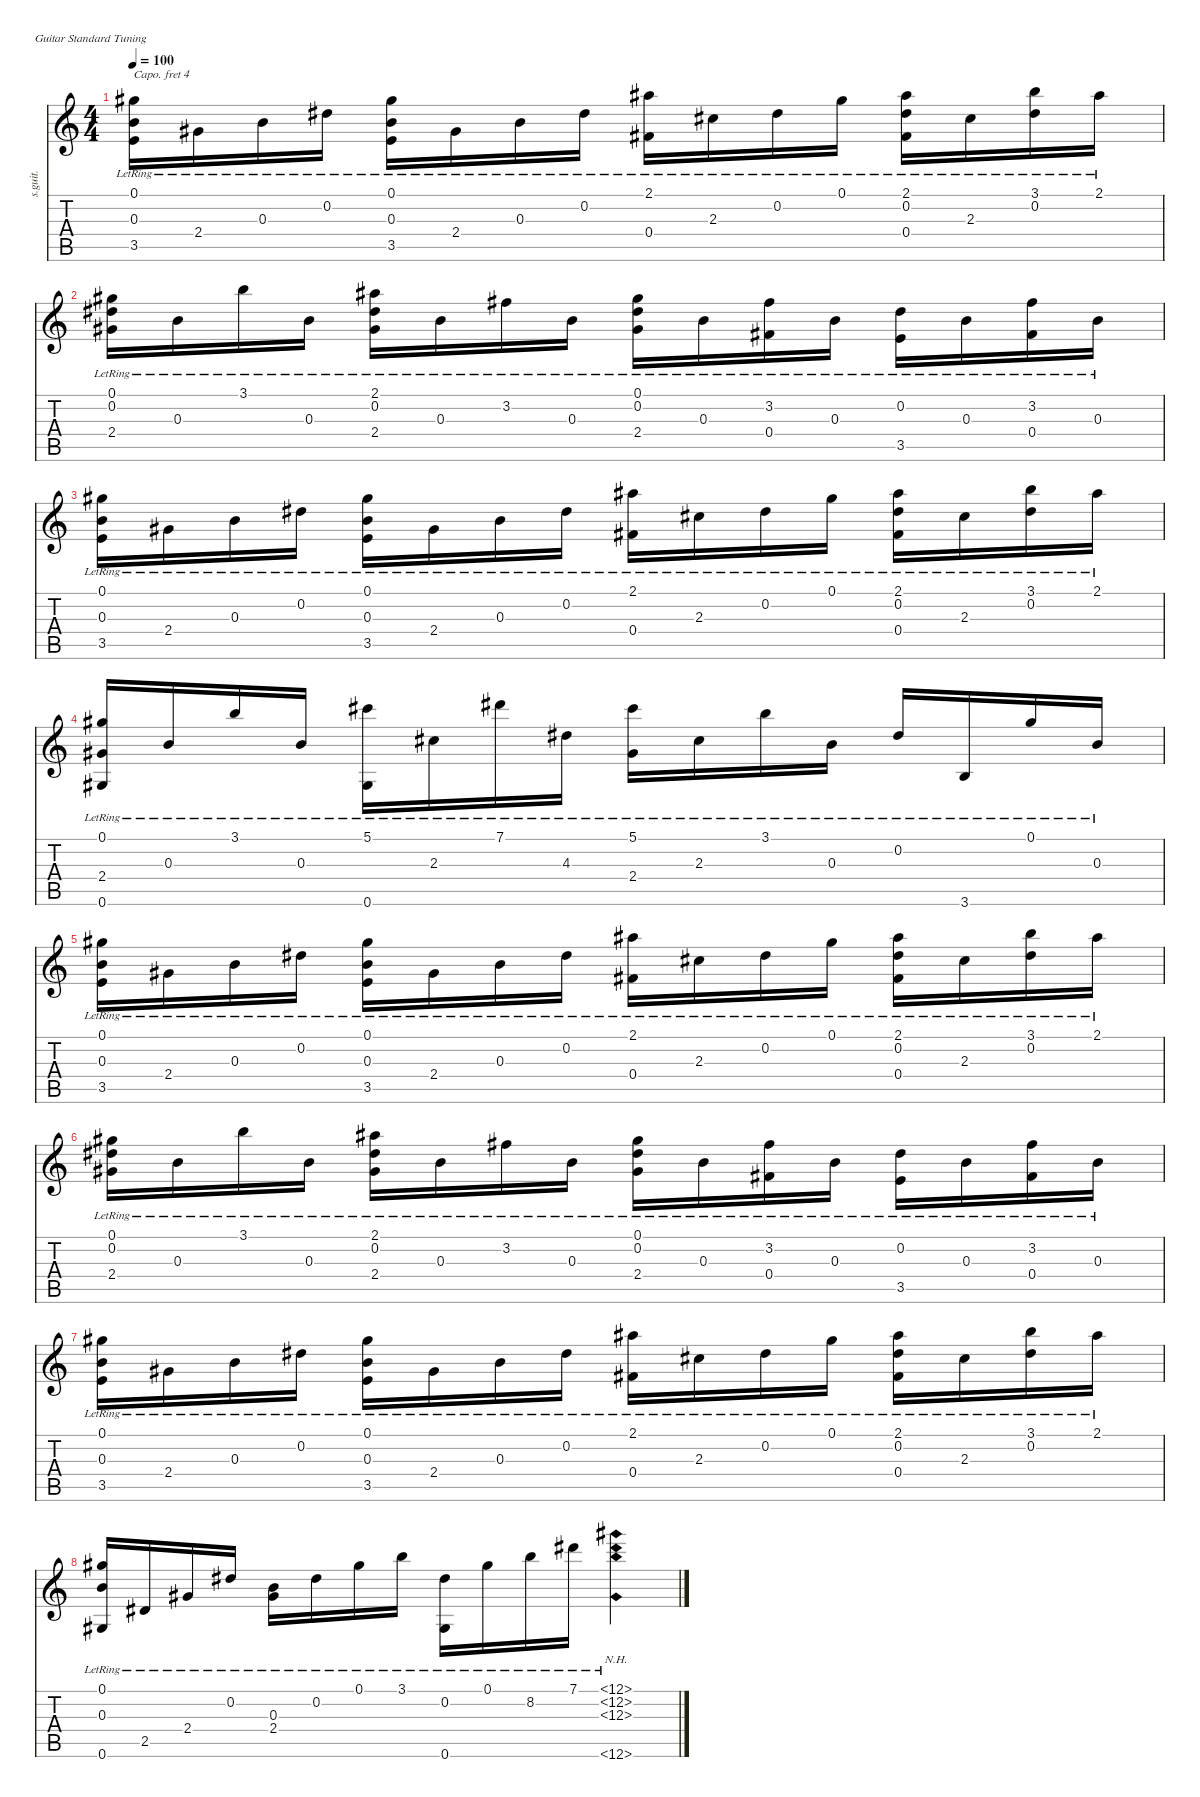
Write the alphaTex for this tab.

\defaultSystemsLayout 4
\hideDynamics
\bracketExtendMode nobrackets
\track ("Guitar" "s.guit.") {instrument acousticguitarsteel}
\staff {score tabs}
\capo 4
\tuning (E4 B3 G3 D3 A2 E2)
\ts (4 4)
\tempo 100
\clef g2
\ks c
(0.1{lr acc #} 0.3{lr} 3.5{lr}).16{dy f beam Down} 2.4{lr acc #}.16{beam Down} 0.3{lr}.16{beam Down} 0.2{lr acc #}.16{beam Down} (0.1{lr acc #} 0.3{lr} 3.5{lr}).16{beam Down} 2.4{lr acc #}.16{beam Down} 0.3{lr}.16{beam Down} 0.2{lr acc #}.16{beam Down} (2.1{lr acc #} 0.4{lr acc #}).16{beam Down} 2.3{lr acc #}.16{beam Down} 0.2{lr acc #}.16{beam Down} 0.1{lr acc #}.16{beam Down} (2.1{lr acc #} 0.2{lr acc #} 0.4{lr acc #}).16{beam Down} 2.3{lr acc #}.16{beam Down} (3.1{lr} 0.2{lr acc #}).16{beam Down} 2.1{lr acc #}.16{beam Down} |
(0.1{lr acc #} 0.2{lr acc #} 2.4{lr acc #}).16{beam Down} 0.3{lr}.16{beam Down} 3.1{lr}.16{beam Down} 0.3{lr}.16{beam Down} (2.1{lr acc #} 0.2{lr acc #} 2.4{lr acc #}).16{beam Down} 0.3{lr}.16{beam Down} 3.2{lr acc #}.16{beam Down} 0.3{lr}.16{beam Down} (0.1{lr acc #} 0.2{lr acc #} 2.4{lr acc #}).16{beam Down} 0.3{lr}.16{beam Down} (3.2{lr acc #} 0.4{lr acc #}).16{beam Down} 0.3{lr}.16{beam Down} (0.2{lr acc #} 3.5{lr}).16{beam Down} 0.3{lr}.16{beam Down} (3.2{lr acc #} 0.4{lr acc #}).16{beam Down} 0.3{lr}.16{beam Down} |
(0.1{lr acc #} 0.3{lr} 3.5{lr}).16{beam Down} 2.4{lr acc #}.16{beam Down} 0.3{lr}.16{beam Down} 0.2{lr acc #}.16{beam Down} (0.1{lr acc #} 0.3{lr} 3.5{lr}).16{beam Down} 2.4{lr acc #}.16{beam Down} 0.3{lr}.16{beam Down} 0.2{lr acc #}.16{beam Down} (2.1{lr acc #} 0.4{lr acc #}).16{beam Down} 2.3{lr acc #}.16{beam Down} 0.2{lr acc #}.16{beam Down} 0.1{lr acc #}.16{beam Down} (2.1{lr acc #} 0.2{lr acc #} 0.4{lr acc #}).16{beam Down} 2.3{lr acc #}.16{beam Down} (3.1{lr} 0.2{lr acc #}).16{beam Down} 2.1{lr acc #}.16{beam Down} |
(0.1{lr acc #} 2.4{lr acc #} 0.6{lr acc #}).16{beam Up} 0.3{lr}.16{beam Up} 3.1{lr}.16{beam Up} 0.3{lr}.16{beam Up} (5.1{lr acc #} 0.6{lr acc #}).16{beam Down} 2.3{lr acc #}.16{beam Down} 7.1{lr acc #}.16{beam Down} 4.3{lr acc #}.16{beam Down} (5.1{lr acc #} 2.4{lr acc #}).16{beam Down} 2.3{lr acc #}.16{beam Down} 3.1{lr}.16{beam Down} 0.3{lr}.16{beam Down} 0.2{lr acc #}.16{beam Up} 3.6{lr}.16{beam Up} 0.1{lr acc #}.16{beam Up} 0.3{lr}.16{beam Up} |
(0.1{lr acc #} 0.3{lr} 3.5{lr}).16{beam Down} 2.4{lr acc #}.16{beam Down} 0.3{lr}.16{beam Down} 0.2{lr acc #}.16{beam Down} (0.1{lr acc #} 0.3{lr} 3.5{lr}).16{beam Down} 2.4{lr acc #}.16{beam Down} 0.3{lr}.16{beam Down} 0.2{lr acc #}.16{beam Down} (2.1{lr acc #} 0.4{lr acc #}).16{beam Down} 2.3{lr acc #}.16{beam Down} 0.2{lr acc #}.16{beam Down} 0.1{lr acc #}.16{beam Down} (2.1{lr acc #} 0.2{lr acc #} 0.4{lr acc #}).16{beam Down} 2.3{lr acc #}.16{beam Down} (3.1{lr} 0.2{lr acc #}).16{beam Down} 2.1{lr acc #}.16{beam Down} |
(0.1{lr acc #} 0.2{lr acc #} 2.4{lr acc #}).16{beam Down} 0.3{lr}.16{beam Down} 3.1{lr}.16{beam Down} 0.3{lr}.16{beam Down} (2.1{lr acc #} 0.2{lr acc #} 2.4{lr acc #}).16{beam Down} 0.3{lr}.16{beam Down} 3.2{lr acc #}.16{beam Down} 0.3{lr}.16{beam Down} (0.1{lr acc #} 0.2{lr acc #} 2.4{lr acc #}).16{beam Down} 0.3{lr}.16{beam Down} (3.2{lr acc #} 0.4{lr acc #}).16{beam Down} 0.3{lr}.16{beam Down} (0.2{lr acc #} 3.5{lr}).16{beam Down} 0.3{lr}.16{beam Down} (3.2{lr acc #} 0.4{lr acc #}).16{beam Down} 0.3{lr}.16{beam Down} |
(0.1{lr acc #} 0.3{lr} 3.5{lr}).16{beam Down} 2.4{lr acc #}.16{beam Down} 0.3{lr}.16{beam Down} 0.2{lr acc #}.16{beam Down} (0.1{lr acc #} 0.3{lr} 3.5{lr}).16{beam Down} 2.4{lr acc #}.16{beam Down} 0.3{lr}.16{beam Down} 0.2{lr acc #}.16{beam Down} (2.1{lr acc #} 0.4{lr acc #}).16{beam Down} 2.3{lr acc #}.16{beam Down} 0.2{lr acc #}.16{beam Down} 0.1{lr acc #}.16{beam Down} (2.1{lr acc #} 0.2{lr acc #} 0.4{lr acc #}).16{beam Down} 2.3{lr acc #}.16{beam Down} (3.1{lr} 0.2{lr acc #}).16{beam Down} 2.1{lr acc #}.16{beam Down} |
(0.1{lr acc #} 0.3{lr} 0.6{lr acc #}).16{beam Up} 2.5{lr acc #}.16{beam Up} 2.4{lr acc #}.16{beam Up} 0.2{lr acc #}.16{beam Up} (0.3{lr} 2.4{lr acc #}).16{beam Down} 0.2{lr acc #}.16{beam Down} 0.1{lr acc #}.16{beam Down} 3.1{lr}.16{beam Down} (0.2{lr acc #} 0.6{lr acc #}).16{beam Down} 0.1{lr acc #}.16{beam Down} 8.2{lr}.16{beam Down} 7.1{lr acc #}.16{beam Down} (12.1{nh lr acc #} 12.2{nh lr acc #} 12.3{nh lr} 12.6{nh lr acc #}).4{beam Down}
